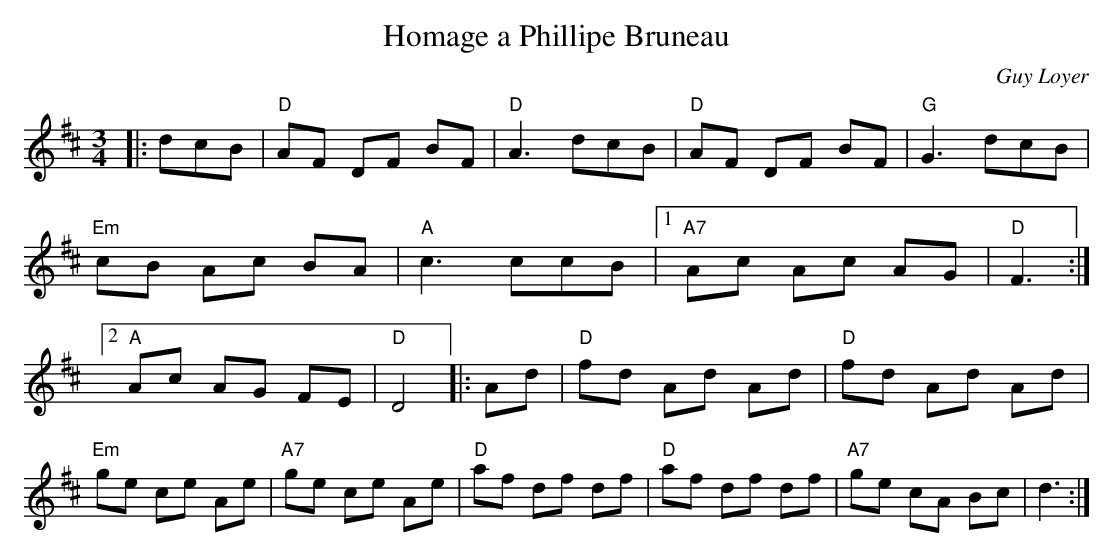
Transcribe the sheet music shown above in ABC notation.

X:1
T:Homage a Phillipe Bruneau
C:Guy Loyer
M:3/4
L:1/8
E:12
K:D
|:dcB|"D"AF DF BF|"D"A3 dcB|"D"AF DF BF|"G"G3 dcB|"Em"cB Ac BA|\
"A"c3 ccB|1 "A7"Ac Ac AG|"D"F3:|2 "A"Ac AG FE|"D"D4|:Ad|"D"fd Ad Ad|\
"D"fd Ad Ad|"Em"ge ce Ae|"A7"ge ce Ae|"D"af df df|"D"af df df|\
"A7"ge cA Bc|d3:|**
